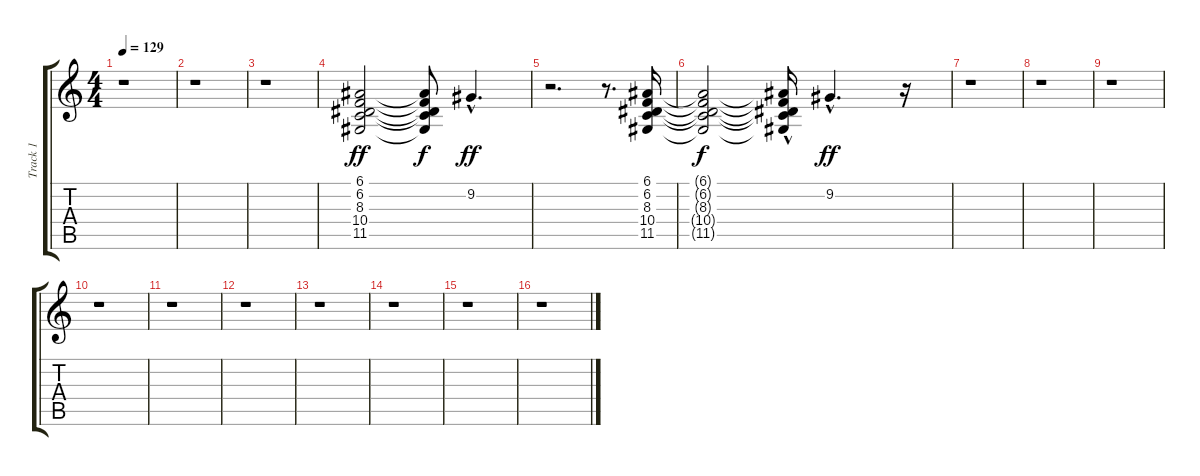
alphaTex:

\track ("Track 1" "Track 1") {instrument pad4choir}
\staff {score tabs}
\tuning (E4 B3 G3 D3 A2 E2) {hide}
\ts (4 4)
\tempo 129
\clef g2
\ks c
r.1{dy ff} |
r.1 |
r.1 |
(6.1 6.2 8.3 10.4 11.5).2 (6.1{t} 6.2{t} 8.3{t} 10.4{t} 11.5{t}).8{dy f} 9.2{hac}.4{d dy ff} |
r.2{d} r.8{d} (6.1 6.2 8.3 10.4 11.5).16 |
(6.1{t} 6.2{t} 8.3{t} 10.4{t} 11.5{t}).2{dy f} (6.1{t} 6.2{hac t} 8.3{hac t} 10.4{hac t} 11.5{hac t}).16 9.2{hac}.4{d dy ff} r.16 |
r.1 |
r.1 |
r.1 |
r.1 |
r.1 |
r.1 |
r.1 |
r.1 |
r.1 |
r.1
